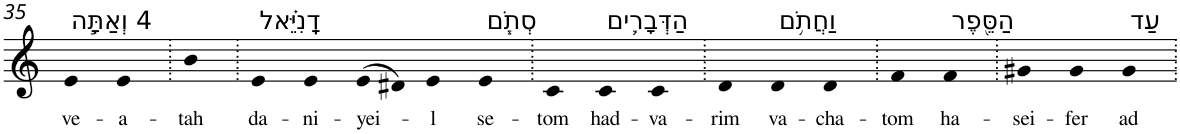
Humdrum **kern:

**kern	**text
*part1	*part1
*staff1	*staff1
*I"Piano	*
*I'Pno	*
!!LO:PB:g=z
*clefG2	*
*k[]	*
=35	=35
!LO:TX:a:t=4 וְאַתָּ֣ה	!
!	!LO:LY:b
4e	ve-
!	!LO:LY:b
4e	-a-
=36.	=36.
!	!LO:LY:b
4b	-tah
=37.	=37.
!LO:TX:a:t=דָֽנִיֵּ֗אל	!
!	!LO:LY:b
4e	da-
!	!LO:LY:b
4e	-ni-
!	!LO:LY:b
(>8e	-yei-
8d#X)	.
!	!LO:LY:b
4e	-l
!LO:TX:a:t=סְתֹ֧ם	!
!	!LO:LY:b
4e	se-
=38.	=38.
!	!LO:LY:b
4c	-tom
!LO:TX:a:t=הַדְּבָרִ֛ים	!
!	!LO:LY:b
4c	had-
!	!LO:LY:b
4c	-va-
=39.	=39.
!	!LO:LY:b
4d	-rim
!LO:TX:a:t=וַחֲתֹ֥ם	!
!	!LO:LY:b
4d	va-
!	!LO:LY:b
4d	-cha-
=40.	=40.
!	!LO:LY:b
4f	-tom
!LO:TX:a:t=הַסֵּ֖פֶר	!
!	!LO:LY:b
4f	ha-
=41.	=41.
!	!LO:LY:b
4g#X	-sei-
!	!LO:LY:b
4g#	-fer
!LO:TX:a:t=עַד	!
!	!LO:LY:b
4g#	ad
=.	=.
*-	*-
